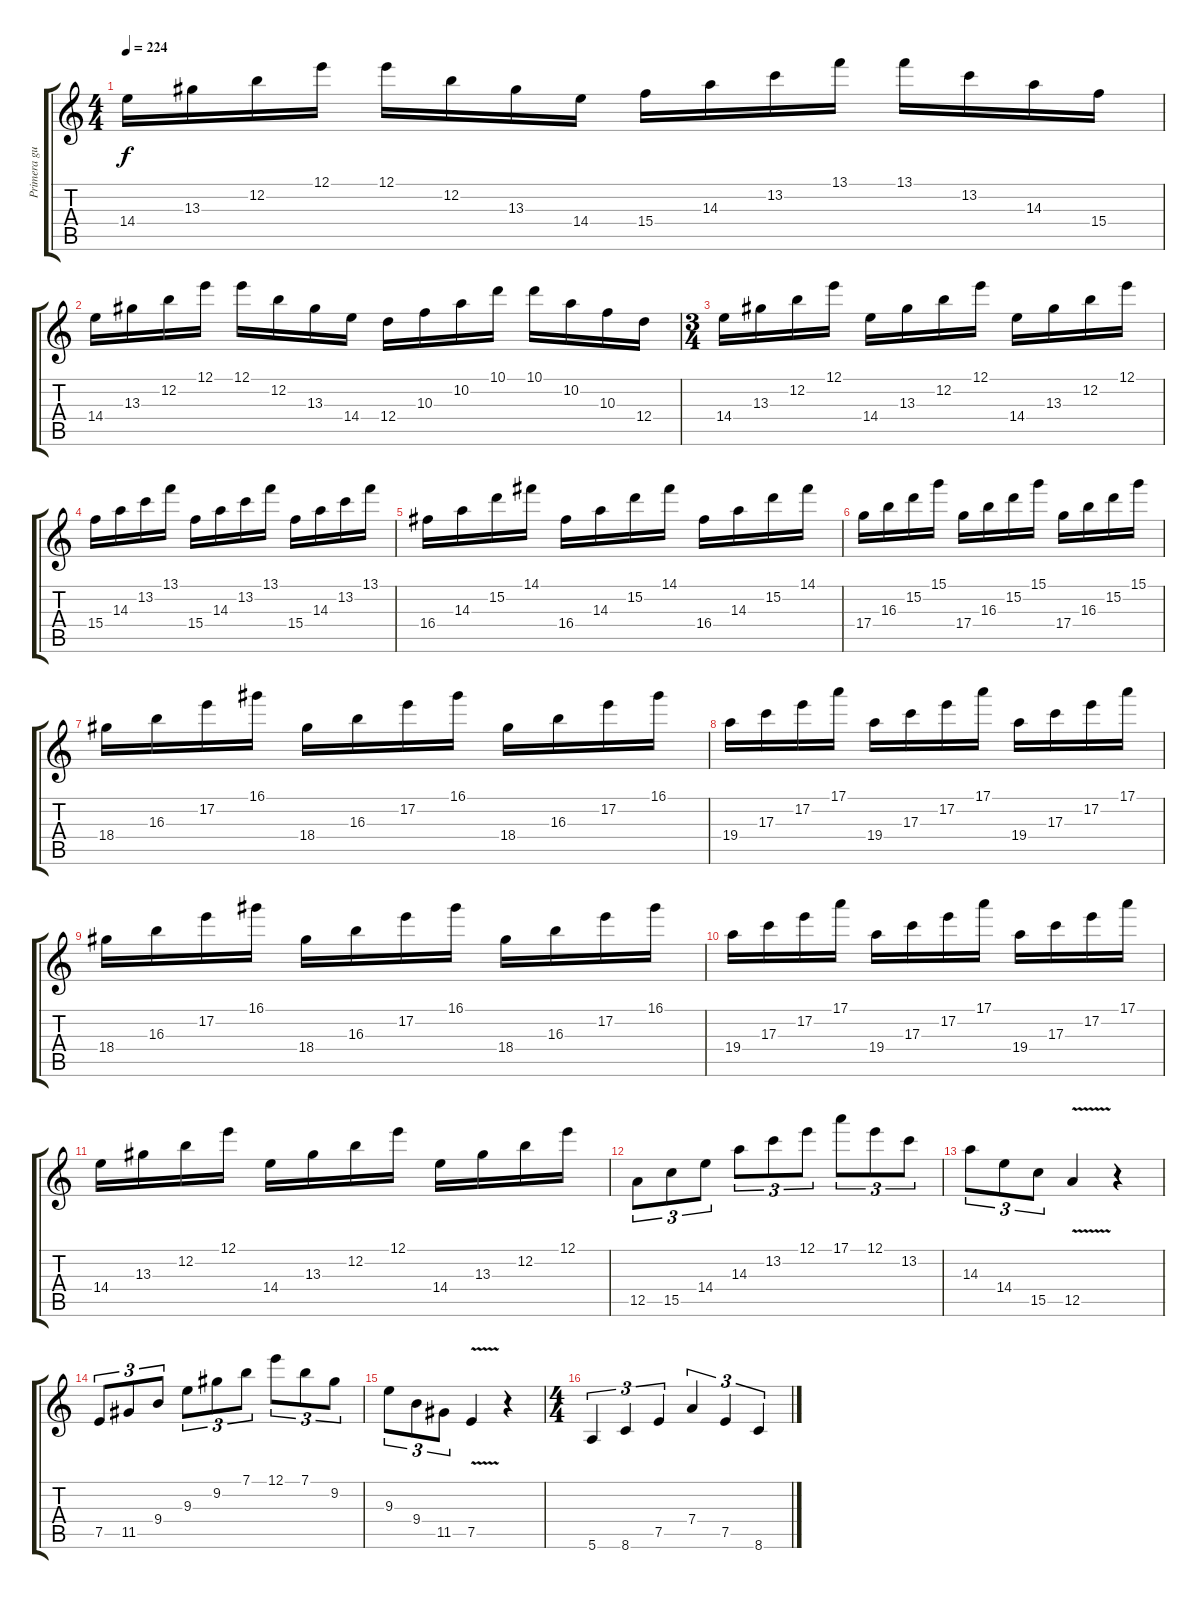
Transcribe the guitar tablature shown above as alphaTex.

\track ("Primera guitarra" "Primera gu") {instrument distortionguitar}
\staff {score tabs}
\tuning (E4 B3 G3 D3 A2 E2) {hide}
\ts (4 4)
\tempo 224
\clef g2
\ks c
14.4.16{dy f} 13.3.16 12.2.16 12.1.16 12.1.16 12.2.16 13.3.16 14.4.16 15.4.16 14.3.16 13.2.16 13.1.16 13.1.16 13.2.16 14.3.16 15.4.16 |
14.4.16 13.3.16 12.2.16 12.1.16 12.1.16 12.2.16 13.3.16 14.4.16 12.4.16 10.3.16 10.2.16 10.1.16 10.1.16 10.2.16 10.3.16 12.4.16 |
\ts (3 4)
14.4.16 13.3.16 12.2.16 12.1.16 14.4.16 13.3.16 12.2.16 12.1.16 14.4.16 13.3.16 12.2.16 12.1.16 |
15.4.16 14.3.16 13.2.16 13.1.16 15.4.16 14.3.16 13.2.16 13.1.16 15.4.16 14.3.16 13.2.16 13.1.16 |
16.4.16 14.3.16 15.2.16 14.1.16 16.4.16 14.3.16 15.2.16 14.1.16 16.4.16 14.3.16 15.2.16 14.1.16 |
17.4.16 16.3.16 15.2.16 15.1.16 17.4.16 16.3.16 15.2.16 15.1.16 17.4.16 16.3.16 15.2.16 15.1.16 |
18.4.16 16.3.16 17.2.16 16.1.16 18.4.16 16.3.16 17.2.16 16.1.16 18.4.16 16.3.16 17.2.16 16.1.16 |
19.4.16 17.3.16 17.2.16 17.1.16 19.4.16 17.3.16 17.2.16 17.1.16 19.4.16 17.3.16 17.2.16 17.1.16 |
18.4.16 16.3.16 17.2.16 16.1.16 18.4.16 16.3.16 17.2.16 16.1.16 18.4.16 16.3.16 17.2.16 16.1.16 |
19.4.16 17.3.16 17.2.16 17.1.16 19.4.16 17.3.16 17.2.16 17.1.16 19.4.16 17.3.16 17.2.16 17.1.16 |
14.4.16 13.3.16 12.2.16 12.1.16 14.4.16 13.3.16 12.2.16 12.1.16 14.4.16 13.3.16 12.2.16 12.1.16 |
12.5.8{tu (3 2)} 15.5.8{tu (3 2)} 14.4.8{tu (3 2)} 14.3.8{tu (3 2)} 13.2.8{tu (3 2)} 12.1.8{tu (3 2)} 17.1.8{tu (3 2)} 12.1.8{tu (3 2)} 13.2.8{tu (3 2)} |
14.3.8{tu (3 2)} 14.4.8{tu (3 2)} 15.5.8{tu (3 2)} 12.5{v}.4 r.4 |
7.5.8{tu (3 2)} 11.5.8{tu (3 2)} 9.4.8{tu (3 2)} 9.3.8{tu (3 2)} 9.2.8{tu (3 2)} 7.1.8{tu (3 2)} 12.1.8{tu (3 2)} 7.1.8{tu (3 2)} 9.2.8{tu (3 2)} |
9.3.8{tu (3 2)} 9.4.8{tu (3 2)} 11.5.8{tu (3 2)} 7.5{v}.4 r.4 |
\ts (4 4)
5.6.4{tu (3 2)} 8.6.4{tu (3 2)} 7.5.4{tu (3 2)} 7.4.4{tu (3 2)} 7.5.4{tu (3 2)} 8.6.4{tu (3 2)}
